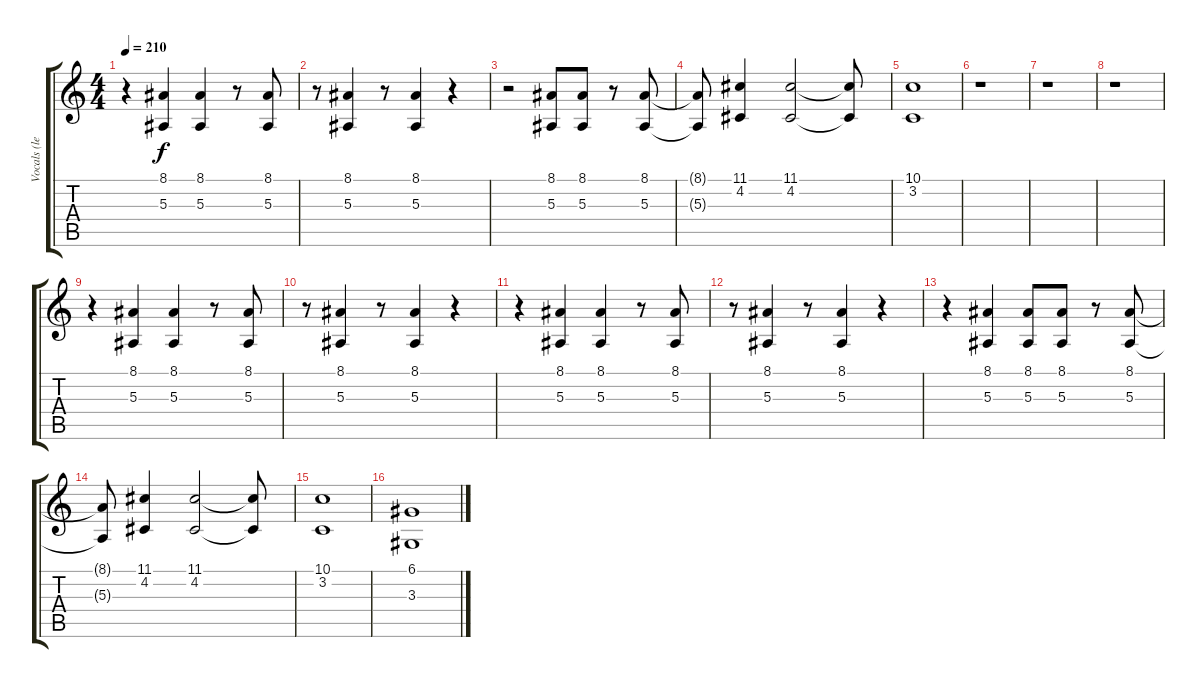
\track ("Vocals (lead)" "Vocals (le") {instrument stringensemble1}
\staff {score tabs}
\tuning (D4 A3 F3 C3 G2 C2) {hide}
\ts (4 4)
\tempo 210
\clef g2
\ks c
r.4{dy f} (8.1 5.3).4 (8.1 5.3).4 r.8 (8.1 5.3).8 |
r.8 (8.1 5.3).4 r.8 (8.1 5.3).4 r.4 |
r.2 (8.1 5.3).8 (8.1 5.3).8 r.8 (8.1 5.3).8 |
(8.1{t} 5.3{t}).8 (11.1 4.2).4 (11.1 4.2).2 (11.1{t} 4.2{t}).8 |
(10.1 3.2).1 |
r.1 |
r.1 |
r.1 |
r.4 (8.1 5.3).4 (8.1 5.3).4 r.8 (8.1 5.3).8 |
r.8 (8.1 5.3).4 r.8 (8.1 5.3).4 r.4 |
r.4 (8.1 5.3).4 (8.1 5.3).4 r.8 (8.1 5.3).8 |
r.8 (8.1 5.3).4 r.8 (8.1 5.3).4 r.4 |
r.4 (8.1 5.3).4 (8.1 5.3).8 (8.1 5.3).8 r.8 (8.1 5.3).8 |
(8.1{t} 5.3{t}).8 (11.1 4.2).4 (11.1 4.2).2 (11.1{t} 4.2{t}).8 |
(10.1 3.2).1 |
(6.1 3.3).1
